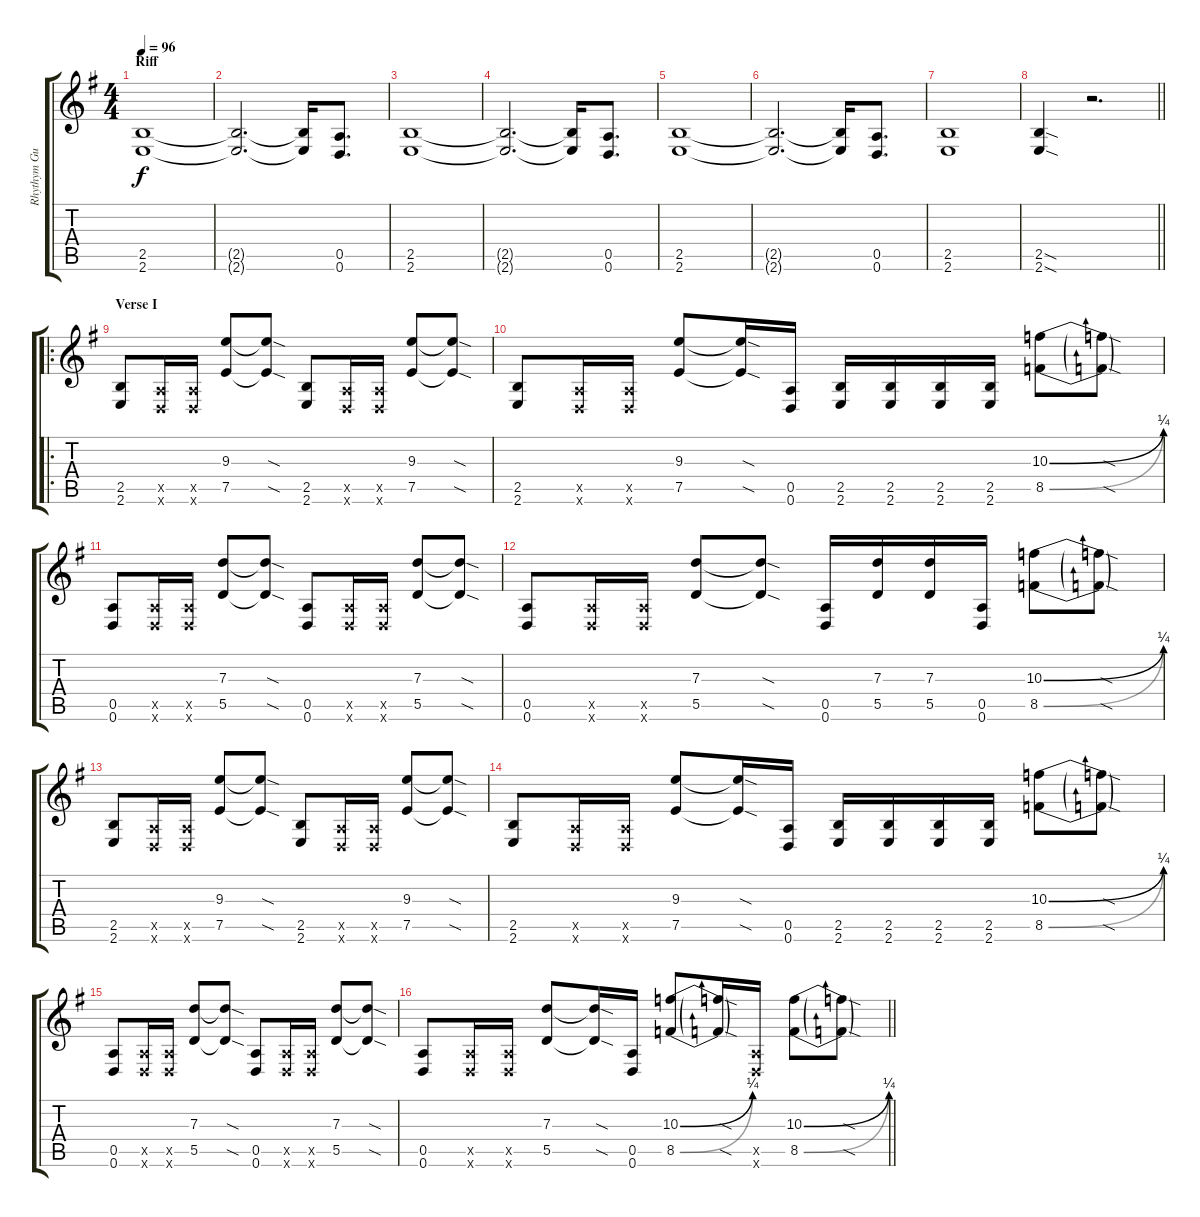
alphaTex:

\track ("Rhythym Guitar [L]" "Rhythym Gu") {instrument overdrivenguitar}
\staff {score tabs}
\tuning (E4 B3 G3 D3 A2 D2) {hide}
\ts (4 4)
\section ("" "Riff")
\tempo 96
\clef g2
\ks eminor
(2.5 2.6).1{dy f instrument overdrivenguitar} |
(2.5{t} 2.6{t}).2{d} (2.5{t} 2.6{t}).16 (0.5 0.6).8{d} |
(2.5 2.6).1 |
(2.5{t} 2.6{t}).2{d} (2.5{t} 2.6{t}).16 (0.5 0.6).8{d} |
(2.5 2.6).1 |
(2.5{t} 2.6{t}).2{d} (2.5{t} 2.6{t}).16 (0.5 0.6).8{d} |
(2.5 2.6).1 |
\barLineRight lightlight
(2.5{sod} 2.6{sod}).4 r.2{d} |
\ro
\section ("" "Verse I")
(2.5 2.6).8 (0.5{x} 0.6{x}).16 (0.5{x} 0.6{x}).16 (9.3 7.5).8 (9.3{sod t} 7.5{sod t}).8 (2.5 2.6).8 (0.5{x} 0.6{x}).16 (0.5{x} 0.6{x}).16 (9.3 7.5).8 (9.3{sod t} 7.5{sod t}).8 |
(2.5 2.6).8 (0.5{x} 0.6{x}).16 (0.5{x} 0.6{x}).16 (9.3 7.5).8 (9.3{sod t} 7.5{sod t}).16 (0.5 0.6).16 (2.5 2.6).16 (2.5 2.6).16 (2.5 2.6).16 (2.5 2.6).16 (10.3{be (bend 0 0 60 1)} 8.5{be (bend 0 0 60 1)}).8 (10.3{sod t} 8.5{sod t}).8 |
(0.5 0.6).8 (0.5{x} 0.6{x}).16 (0.5{x} 0.6{x}).16 (7.3 5.5).8 (7.3{sod t} 5.5{sod t}).8 (0.5 0.6).8 (0.5{x} 0.6{x}).16 (0.5{x} 0.6{x}).16 (7.3 5.5).8 (7.3{sod t} 5.5{sod t}).8 |
(0.5 0.6).8 (0.5{x} 0.6{x}).16 (0.5{x} 0.6{x}).16 (7.3 5.5).8 (7.3{sod t} 5.5{sod t}).8 (0.5 0.6).16 (7.3 5.5).16 (7.3 5.5).16 (0.5 0.6).16 (10.3{be (bend 0 0 60 1)} 8.5{be (bend 0 0 60 1)}).8 (10.3{sod t} 8.5{sod t}).8 |
(2.5 2.6).8 (0.5{x} 0.6{x}).16 (0.5{x} 0.6{x}).16 (9.3 7.5).8 (9.3{sod t} 7.5{sod t}).8 (2.5 2.6).8 (0.5{x} 0.6{x}).16 (0.5{x} 0.6{x}).16 (9.3 7.5).8 (9.3{sod t} 7.5{sod t}).8 |
(2.5 2.6).8 (0.5{x} 0.6{x}).16 (0.5{x} 0.6{x}).16 (9.3 7.5).8 (9.3{sod t} 7.5{sod t}).16 (0.5 0.6).16 (2.5 2.6).16 (2.5 2.6).16 (2.5 2.6).16 (2.5 2.6).16 (10.3{be (bend 0 0 60 1)} 8.5{be (bend 0 0 60 1)}).8 (10.3{sod t} 8.5{sod t}).8 |
(0.5 0.6).8 (0.5{x} 0.6{x}).16 (0.5{x} 0.6{x}).16 (7.3 5.5).8 (7.3{sod t} 5.5{sod t}).8 (0.5 0.6).8 (0.5{x} 0.6{x}).16 (0.5{x} 0.6{x}).16 (7.3 5.5).8 (7.3{sod t} 5.5{sod t}).8 |
\barLineRight lightlight
(0.5 0.6).8 (0.5{x} 0.6{x}).16 (0.5{x} 0.6{x}).16 (7.3 5.5).8 (7.3{sod t} 5.5{sod t}).16 (0.5 0.6).16 (10.3{be (bend 0 0 60 1)} 8.5{be (bend 0 0 60 1)}).8 (10.3{sod t} 8.5{sod t}).16 (0.5{x} 0.6{x}).16 (10.3{be (bend 0 0 60 1)} 8.5{be (bend 0 0 60 1)}).8 (10.3{sod t} 8.5{sod t}).8
